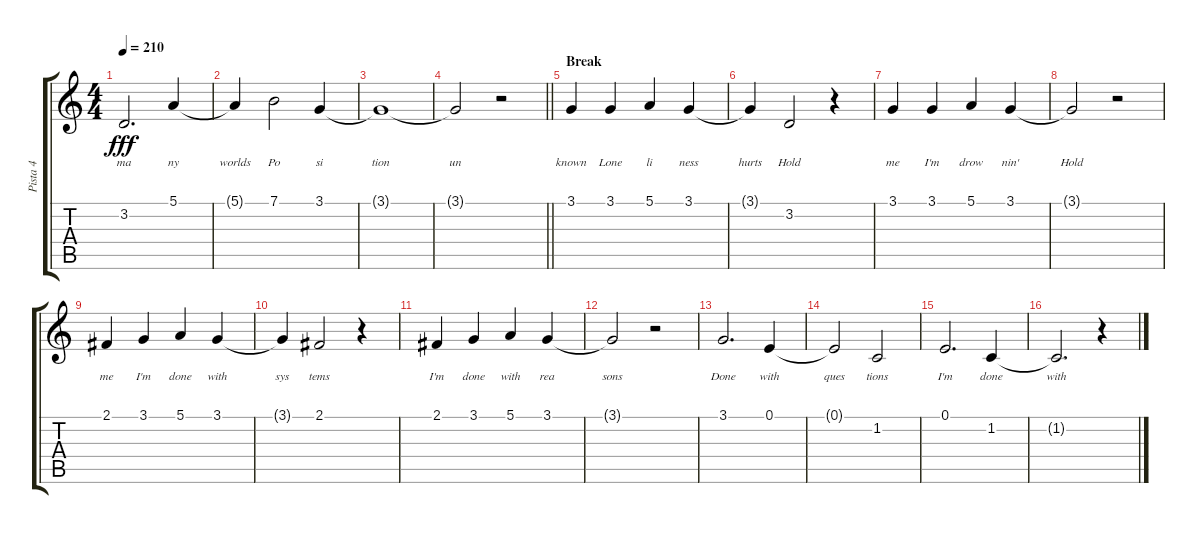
\track ("Pista 4" "Pista 4") {instrument lead2sawtooth}
\staff {score tabs}
\tuning (E4 B3 G3 D3 A2 E2) {hide}
\ts (4 4)
\tempo 210
\clef g2
\ks c
3.2.2{d lyrics (0 "ma") lyrics (1 "") lyrics (2 "") lyrics (3 "") lyrics (4 "") dy fff} 5.1.4{lyrics (0 "ny") lyrics (1 "") lyrics (2 "") lyrics (3 "") lyrics (4 "")} |
5.1{t}.4{lyrics (0 "worlds") lyrics (1 "") lyrics (2 "") lyrics (3 "") lyrics (4 "")} 7.1.2{lyrics (0 "Po") lyrics (1 "") lyrics (2 "") lyrics (3 "") lyrics (4 "")} 3.1.4{lyrics (0 "si") lyrics (1 "") lyrics (2 "") lyrics (3 "") lyrics (4 "")} |
3.1{t}.1{lyrics (0 "tion") lyrics (1 "") lyrics (2 "") lyrics (3 "") lyrics (4 "")} |
\barLineRight lightlight
3.1{t}.2{lyrics (0 "un") lyrics (1 "") lyrics (2 "") lyrics (3 "") lyrics (4 "")} r.2 |
\section ("" "Break")
3.1.4{lyrics (0 "known") lyrics (1 "") lyrics (2 "") lyrics (3 "") lyrics (4 "")} 3.1.4{lyrics (0 "Lone") lyrics (1 "") lyrics (2 "") lyrics (3 "") lyrics (4 "")} 5.1.4{lyrics (0 "li") lyrics (1 "") lyrics (2 "") lyrics (3 "") lyrics (4 "")} 3.1.4{lyrics (0 "ness") lyrics (1 "") lyrics (2 "") lyrics (3 "") lyrics (4 "")} |
3.1{t}.4{lyrics (0 "hurts") lyrics (1 "") lyrics (2 "") lyrics (3 "") lyrics (4 "")} 3.2.2{lyrics (0 "Hold") lyrics (1 "") lyrics (2 "") lyrics (3 "") lyrics (4 "")} r.4 |
3.1.4{lyrics (0 "me") lyrics (1 "") lyrics (2 "") lyrics (3 "") lyrics (4 "")} 3.1.4{lyrics (0 "I'm") lyrics (1 "") lyrics (2 "") lyrics (3 "") lyrics (4 "")} 5.1.4{lyrics (0 "drow") lyrics (1 "") lyrics (2 "") lyrics (3 "") lyrics (4 "")} 3.1.4{lyrics (0 "nin'") lyrics (1 "") lyrics (2 "") lyrics (3 "") lyrics (4 "")} |
3.1{t}.2{lyrics (0 "Hold") lyrics (1 "") lyrics (2 "") lyrics (3 "") lyrics (4 "")} r.2 |
2.1.4{lyrics (0 "me") lyrics (1 "") lyrics (2 "") lyrics (3 "") lyrics (4 "")} 3.1.4{lyrics (0 "I'm") lyrics (1 "") lyrics (2 "") lyrics (3 "") lyrics (4 "")} 5.1.4{lyrics (0 "done") lyrics (1 "") lyrics (2 "") lyrics (3 "") lyrics (4 "")} 3.1.4{lyrics (0 "with") lyrics (1 "") lyrics (2 "") lyrics (3 "") lyrics (4 "")} |
3.1{t}.4{lyrics (0 "sys") lyrics (1 "") lyrics (2 "") lyrics (3 "") lyrics (4 "")} 2.1.2{lyrics (0 "tems") lyrics (1 "") lyrics (2 "") lyrics (3 "") lyrics (4 "")} r.4 |
2.1.4{lyrics (0 "I'm") lyrics (1 "") lyrics (2 "") lyrics (3 "") lyrics (4 "")} 3.1.4{lyrics (0 "done") lyrics (1 "") lyrics (2 "") lyrics (3 "") lyrics (4 "")} 5.1.4{lyrics (0 "with") lyrics (1 "") lyrics (2 "") lyrics (3 "") lyrics (4 "")} 3.1.4{lyrics (0 "rea") lyrics (1 "") lyrics (2 "") lyrics (3 "") lyrics (4 "")} |
3.1{t}.2{lyrics (0 "sons") lyrics (1 "") lyrics (2 "") lyrics (3 "") lyrics (4 "")} r.2 |
3.1.2{d lyrics (0 "Done") lyrics (1 "") lyrics (2 "") lyrics (3 "") lyrics (4 "")} 0.1.4{lyrics (0 "with") lyrics (1 "") lyrics (2 "") lyrics (3 "") lyrics (4 "")} |
0.1{t}.2{lyrics (0 "ques") lyrics (1 "") lyrics (2 "") lyrics (3 "") lyrics (4 "")} 1.2.2{lyrics (0 "tions") lyrics (1 "") lyrics (2 "") lyrics (3 "") lyrics (4 "")} |
0.1.2{d lyrics (0 "I'm") lyrics (1 "") lyrics (2 "") lyrics (3 "") lyrics (4 "")} 1.2.4{lyrics (0 "done") lyrics (1 "") lyrics (2 "") lyrics (3 "") lyrics (4 "")} |
1.2{t}.2{d lyrics (0 "with") lyrics (1 "") lyrics (2 "") lyrics (3 "") lyrics (4 "")} r.4
